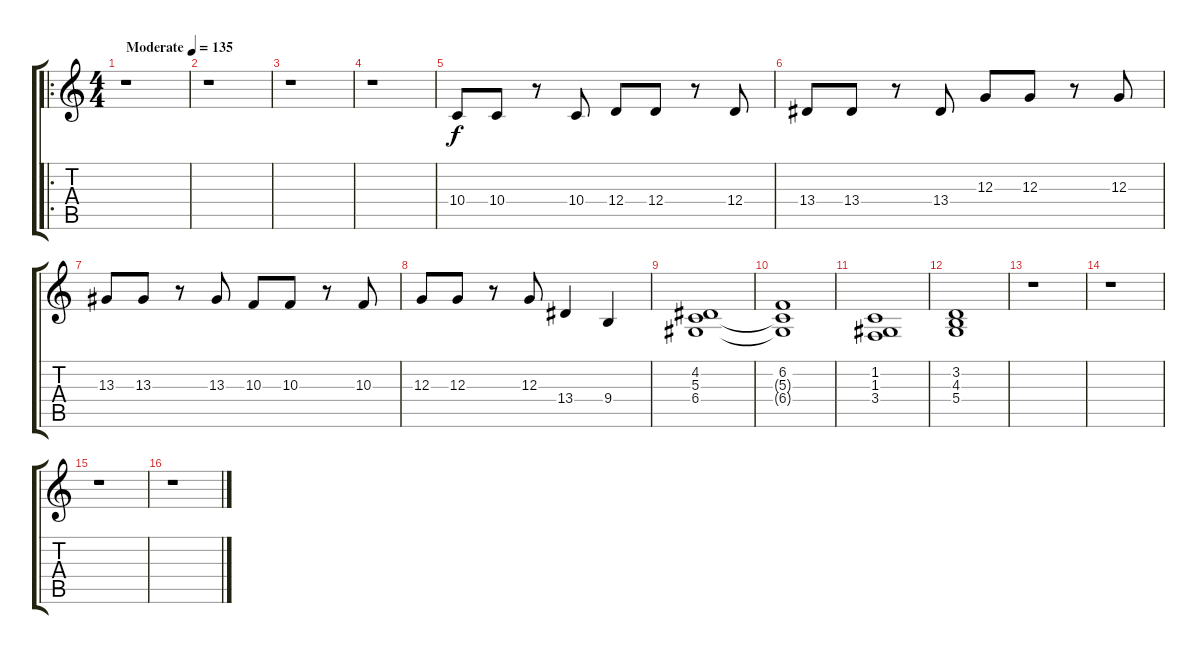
\track "" {instrument stringensemble1}
\staff {score tabs}
\tuning (E4 B3 G3 D3 A2 E2) {hide}
\ro
\ts (4 4)
\tempo (135 "Moderate")
\clef g2
\ks c
r.1{dy f instrument stringensemble1} |
r.1 |
r.1 |
r.1 |
10.4.8 10.4.8 r.8 10.4.8 12.4.8 12.4.8 r.8 12.4.8 |
13.4.8 13.4.8 r.8 13.4.8 12.3.8 12.3.8 r.8 12.3.8 |
13.3.8 13.3.8 r.8 13.3.8 10.3.8 10.3.8 r.8 10.3.8 |
12.3.8 12.3.8 r.8 12.3.8 13.4.4 9.4.4 |
(4.2 5.3 6.4).1 |
(6.2 5.3{t} 6.4{t}).1 |
(1.2 1.3 3.4).1 |
(3.2 4.3 5.4).1 |
r.1 |
r.1 |
r.1 |
r.1
